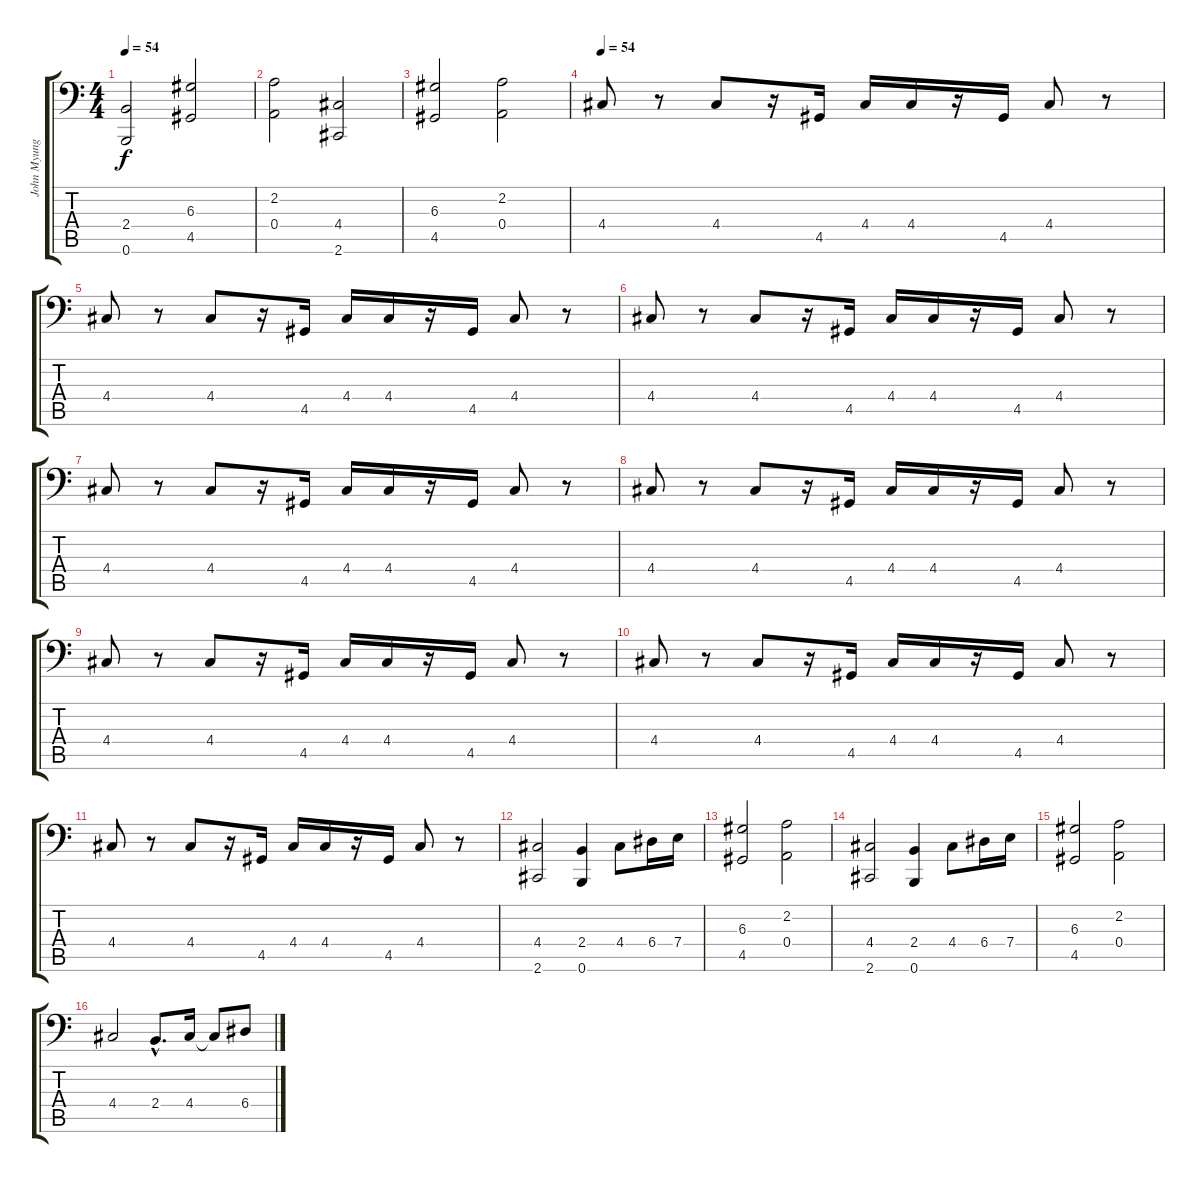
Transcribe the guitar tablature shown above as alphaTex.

\track ("John Myung - 6 Strings Bass" "John Myung") {instrument electricbassfinger}
\staff {score tabs}
\tuning (C3 G2 D2 A1 E1 B0) {hide}
\ts (4 4)
\tempo 54
\clef f4
\ks c
(2.4 0.6).2{dy f} (6.3 4.5).2 |
(2.2 0.4).2 (4.4 2.6).2 |
(6.3 4.5).2 (2.2 0.4).2 |
\tempo 54
4.4.8 r.8 4.4.8 r.16 4.5.16 4.4.16 4.4.16 r.16 4.5.16 4.4.8 r.8 |
4.4.8 r.8 4.4.8 r.16 4.5.16 4.4.16 4.4.16 r.16 4.5.16 4.4.8 r.8 |
4.4.8 r.8 4.4.8 r.16 4.5.16 4.4.16 4.4.16 r.16 4.5.16 4.4.8 r.8 |
4.4.8 r.8 4.4.8 r.16 4.5.16 4.4.16 4.4.16 r.16 4.5.16 4.4.8 r.8 |
4.4.8 r.8 4.4.8 r.16 4.5.16 4.4.16 4.4.16 r.16 4.5.16 4.4.8 r.8 |
4.4.8 r.8 4.4.8 r.16 4.5.16 4.4.16 4.4.16 r.16 4.5.16 4.4.8 r.8 |
4.4.8 r.8 4.4.8 r.16 4.5.16 4.4.16 4.4.16 r.16 4.5.16 4.4.8 r.8 |
4.4.8 r.8 4.4.8 r.16 4.5.16 4.4.16 4.4.16 r.16 4.5.16 4.4.8 r.8 |
(4.4 2.6).2 (2.4 0.6).4 4.4.8 6.4.16 7.4.16 |
(6.3 4.5).2 (2.2 0.4).2 |
(4.4 2.6).2 (2.4 0.6).4 4.4.8 6.4.16 7.4.16 |
(6.3 4.5).2 (2.2 0.4).2 |
4.4.2 2.4{hac}.8{d} 4.4.16 4.4{t}.8 6.4.8
